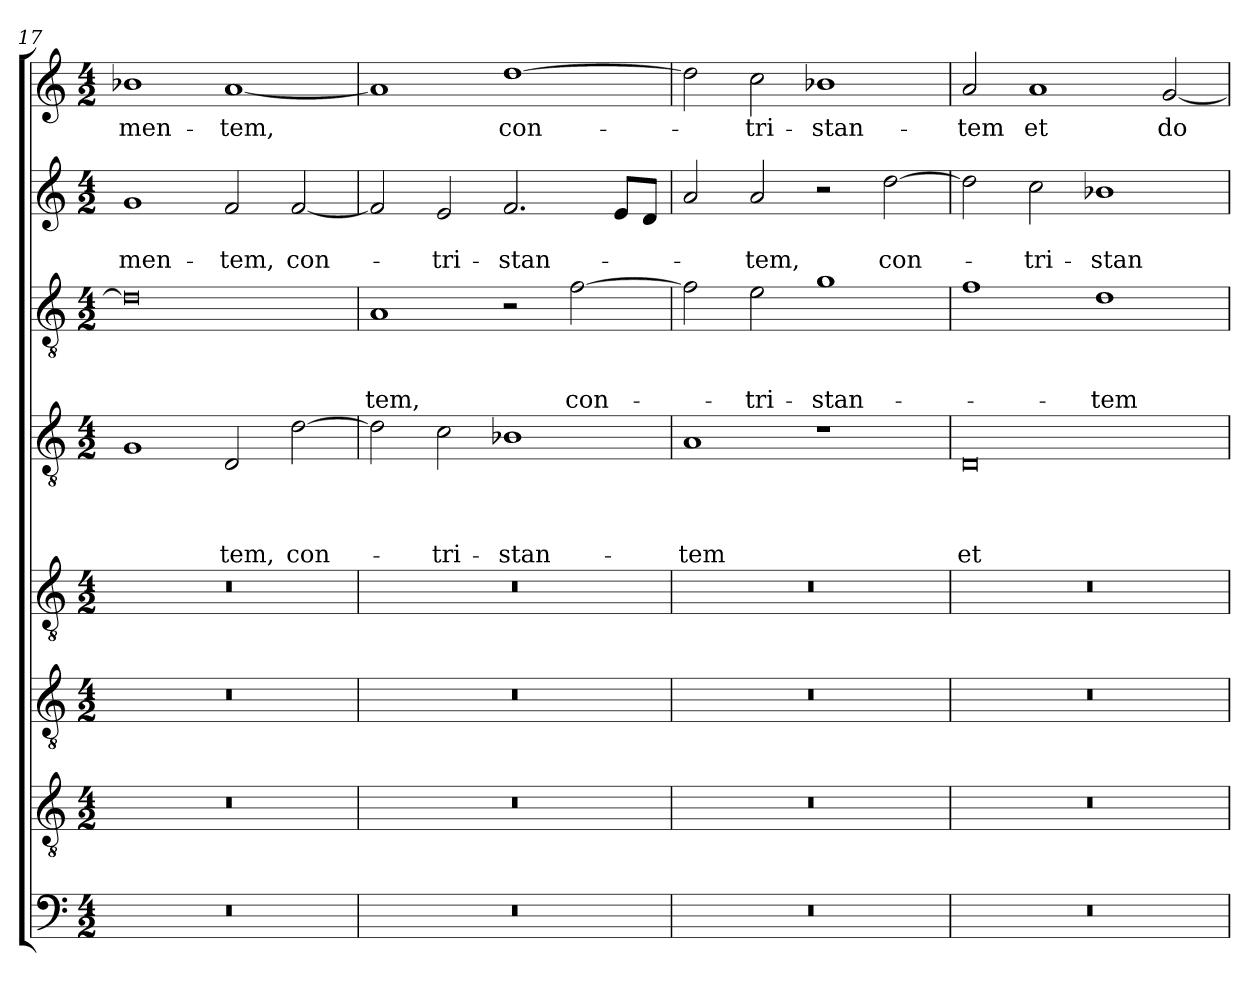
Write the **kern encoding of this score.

**kern	**kern	**kern	**kern	**kern	**text	**text	**text	**text	**kern	**text	**text	**text	**kern	**text	**text	**kern	**text
*part8	*part7	*part6	*part5	*part4	*part4	*part4	*part4	*part4	*part3	*part3	*part3	*part3	*part2	*part2	*part2	*part1	*part1
*staff8	*staff7	*staff6	*staff5	*staff4	*staff4	*staff4	*staff4	*staff4	*staff3	*staff3	*staff3	*staff3	*staff2	*staff2	*staff2	*staff1	*staff1
*clefF4	*clefGv2	*clefGv2	*clefGv2	*clefGv2	*	*	*	*	*clefGv2	*	*	*	*clefG2	*	*	*clefG2	*
*k[]	*k[]	*k[]	*k[]	*k[]	*	*	*	*	*k[]	*	*	*	*k[]	*	*	*k[]	*
*a:	*a:	*a:	*a:	*a:	*	*	*	*	*a:	*	*	*	*a:	*	*	*a:	*
*M4/2	*M4/2	*M4/2	*M4/2	*M4/2	*	*	*	*	*M4/2	*	*	*	*M4/2	*	*	*M4/2	*
=17	=17	=17	=17	=17	=17	=17	=17	=17	=17	=17	=17	=17	=17	=17	=17	=17	=17
!	!	!	!	!	!	!	!	!	!	!	!	!	!	!	!LO:LY:b	!	!LO:LY:b
0r	0r	0r	0r	1G	.	.	.	.	0d]	.	.	.	1g	.	-men-	1b-X	-men-
!	!	!	!	!	!	!	!	!LO:LY:b	!	!	!	!	!	!	!LO:LY:b	!	!LO:LY:b
.	.	.	.	2D/	.	.	.	-tem,	.	.	.	.	2f/	.	-tem,	[1a	-tem,
!	!	!	!	!	!	!	!	!LO:LY:b	!	!	!	!	!	!	!LO:LY:b	!	!
.	.	.	.	[2d\	.	.	.	con-	.	.	.	.	[2f/	.	con-	.	.
=18	=18	=18	=18	=18	=18	=18	=18	=18	=18	=18	=18	=18	=18	=18	=18	=18	=18
!	!	!	!	!	!	!	!	!	!	!	!	!LO:LY:b	!	!	!	!	!
0r	0r	0r	0r	2d\]	.	.	.	.	1A	.	.	-tem,	2f/]	.	.	1a]	.
!	!	!	!	!	!	!	!	!LO:LY:b	!	!	!	!	!	!	!LO:LY:b	!	!
.	.	.	.	2c\	.	.	.	-tri-	.	.	.	.	2e/	.	-tri-	.	.
!	!	!	!	!	!	!	!	!LO:LY:b	!	!	!	!	!	!	!LO:LY:b	!	!LO:LY:b
.	.	.	.	1B-X	.	.	.	-stan-	2r	.	.	.	2.f/	.	-stan-	[1dd	con-
!	!	!	!	!	!	!	!	!	!	!	!	!LO:LY:b	!	!	!	!	!
.	.	.	.	.	.	.	.	.	[2f\	.	.	con-	.	.	.	.	.
.	.	.	.	.	.	.	.	.	.	.	.	.	8e/L	.	.	.	.
.	.	.	.	.	.	.	.	.	.	.	.	.	8d/J	.	.	.	.
=19	=19	=19	=19	=19	=19	=19	=19	=19	=19	=19	=19	=19	=19	=19	=19	=19	=19
!	!	!	!	!	!	!	!	!LO:LY:b	!	!	!	!	!	!	!	!	!
0r	0r	0r	0r	1A	.	.	.	-tem	2f\]	.	.	.	2a/	.	.	2dd\]	.
!	!	!	!	!	!	!	!	!	!	!	!	!LO:LY:b	!	!	!LO:LY:b	!	!LO:LY:b
.	.	.	.	.	.	.	.	.	2e\	.	.	-tri-	2a/	.	-tem,	2cc\	-tri-
!	!	!	!	!	!	!	!	!	!	!	!	!LO:LY:b	!	!	!	!	!LO:LY:b
.	.	.	.	1r	.	.	.	.	1g	.	.	-stan-	2r	.	.	1b-X	-stan-
!	!	!	!	!	!	!	!	!	!	!	!	!	!	!	!LO:LY:b	!	!
.	.	.	.	.	.	.	.	.	.	.	.	.	[2dd\	.	con-	.	.
=20	=20	=20	=20	=20	=20	=20	=20	=20	=20	=20	=20	=20	=20	=20	=20	=20	=20
!	!	!	!	!	!	!	!	!LO:LY:b	!	!	!	!	!	!	!	!	!LO:LY:b
0r	0r	0r	0r	0D	.	.	.	et	1f	.	.	.	2dd\]	.	.	2a/	-tem
!	!	!	!	!	!	!	!	!	!	!	!	!	!	!	!LO:LY:b	!	!LO:LY:b
.	.	.	.	.	.	.	.	.	.	.	.	.	2cc\	.	-tri-	1a	et
!	!	!	!	!	!	!	!	!	!	!	!	!LO:LY:b	!	!	!LO:LY:b	!	!
.	.	.	.	.	.	.	.	.	1d	.	.	-tem	1b-X	.	-stan-	.	.
!	!	!	!	!	!	!	!	!	!	!	!	!	!	!	!	!	!LO:LY:b
.	.	.	.	.	.	.	.	.	.	.	.	.	.	.	.	[2g/	do-
=	=	=	=	=	=	=	=	=	=	=	=	=	=	=	=	=	=
*-	*-	*-	*-	*-	*-	*-	*-	*-	*-	*-	*-	*-	*-	*-	*-	*-	*-
